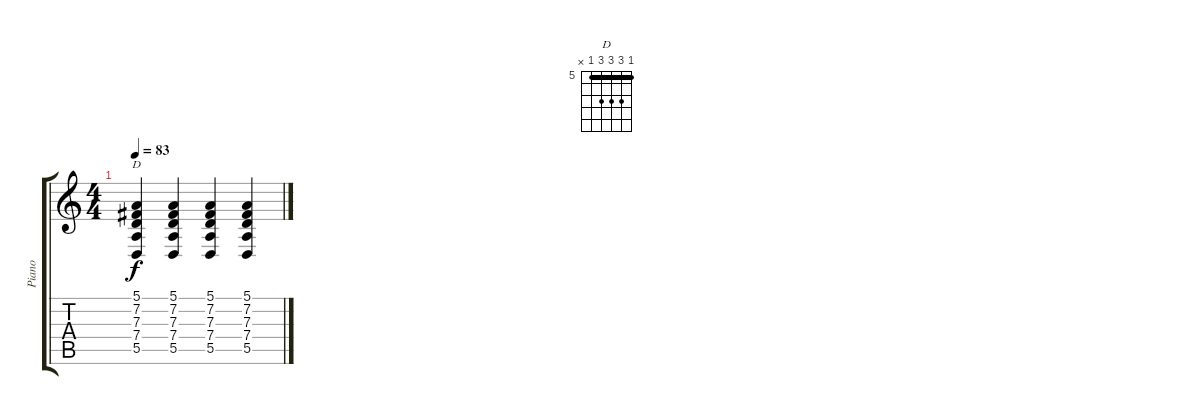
\track ("Piano" "Piano") {instrument acousticgrandpiano}
\staff {score tabs}
\tuning (E4 B3 G3 D3 A2 E2) {hide}
\chord ("D" 5 7 7 7 5 x) {firstfret 5 barre 5}
\ts (4 4)
\tempo 83
\clef g2
\ks c
(5.1 7.2 7.3 7.4 5.5).4{ch "D" dy f} (5.1 7.2 7.3 7.4 5.5).4 (5.1 7.2 7.3 7.4 5.5).4 (5.1 7.2 7.3 7.4 5.5).4
